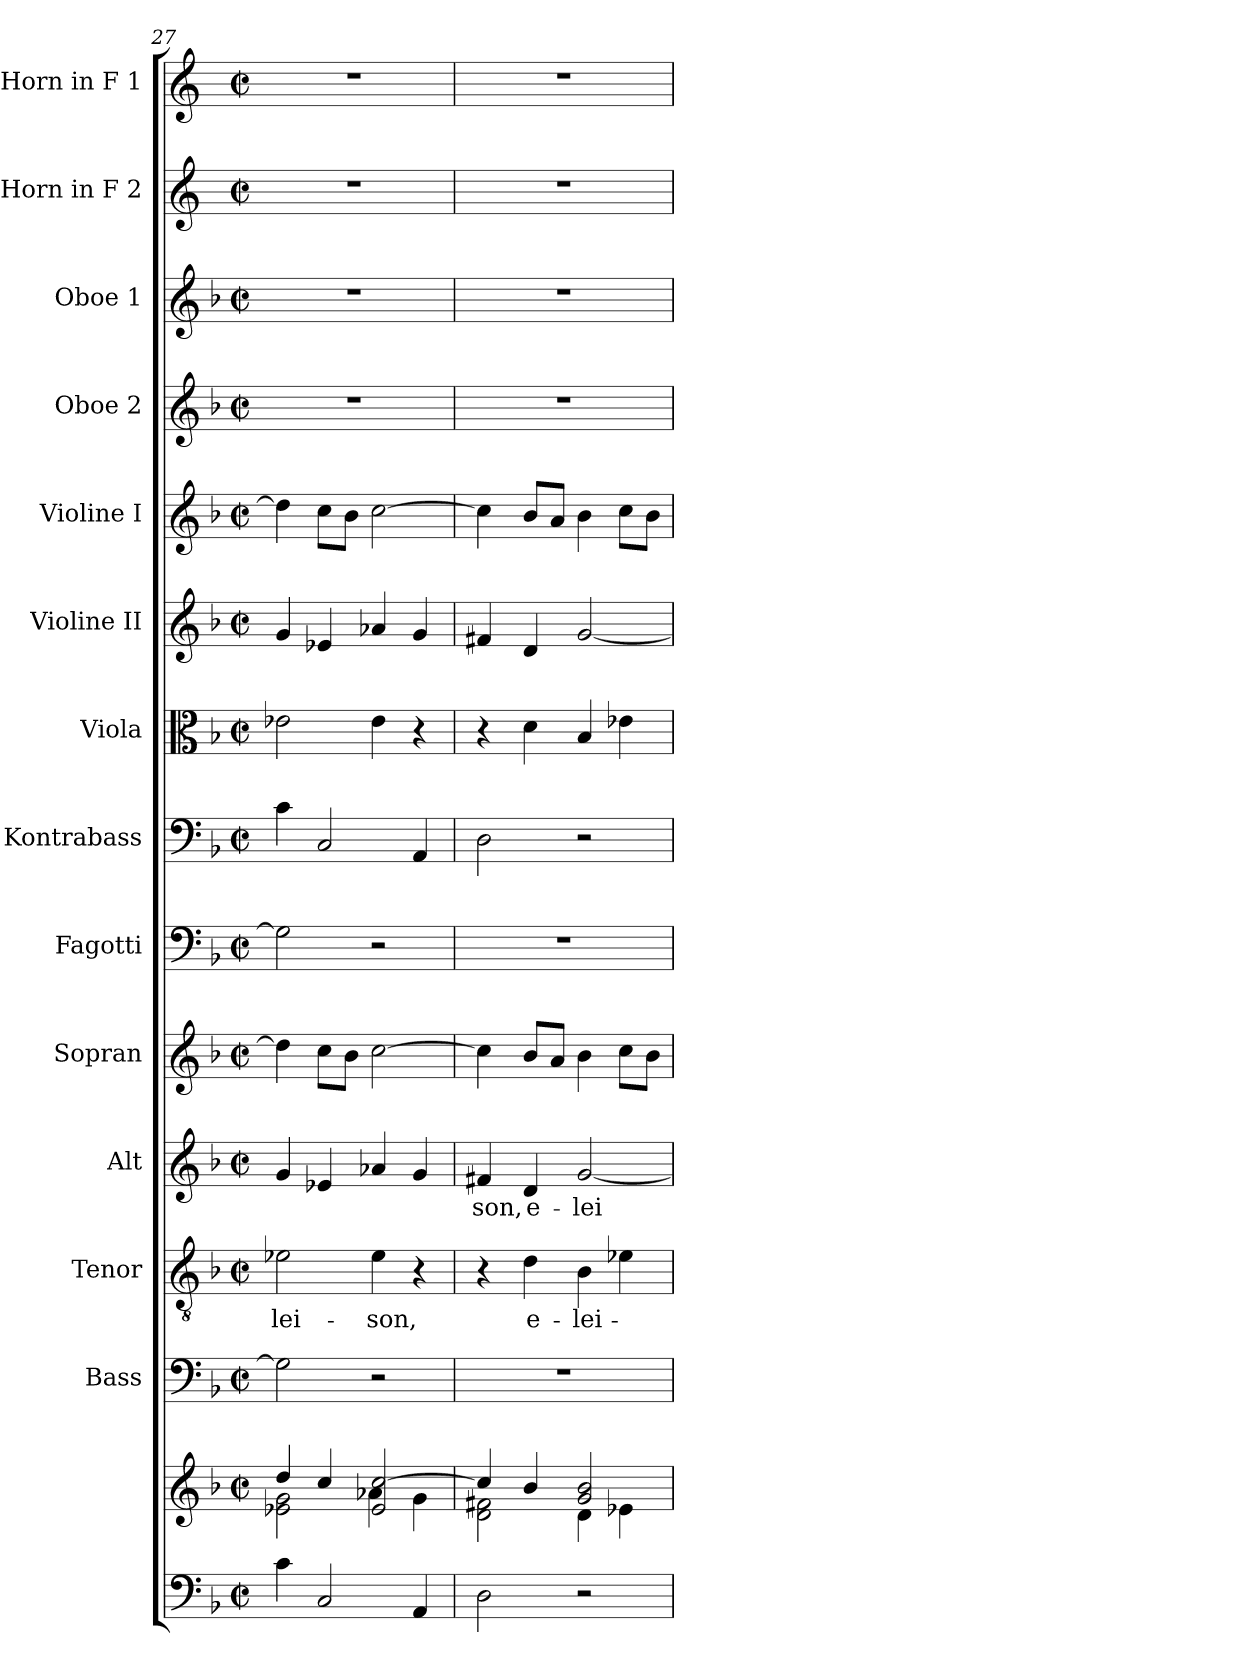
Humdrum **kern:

**kern	**kern	**kern	**kern	**text	**kern	**text	**kern	**kern	**kern	**kern	**kern	**kern	**kern	**kern	**kern	**kern
*part14	*part14	*part13	*part12	*part12	*part11	*part11	*part10	*part9	*part8	*part7	*part6	*part5	*part4	*part3	*part2	*part1
*staff15	*staff14	*staff13	*staff12	*staff12	*staff11	*staff11	*staff10	*staff9	*staff8	*staff7	*staff6	*staff5	*staff4	*staff3	*staff2	*staff1
*	*	*I"Bass	*I"Tenor	*	*I"Alt	*	*I"Sopran	*I"Fagotti	*I"Kontrabass	*I"Viola	*I"Violine II	*I"Violine I	*I"Oboe 2	*I"Oboe 1	*I"Horn in F 2	*I"Horn in F 1
*	*	*I'B.	*I'T.	*	*I'A.	*	*I'S.	*I'Fg.	*I'Kb.	*I'Vla.	*I'Vl. II	*I'Vl. I	*I'Ob. 2	*I'Ob. 1	*	*
*clefF4	*clefG2	*clefF4	*clefGv2	*	*clefG2	*	*clefG2	*clefF4	*clefF4	*clefC3	*clefG2	*clefG2	*clefG2	*clefG2	*clefG2	*clefG2
*	*	*	*	*	*	*	*	*	*ITrd7c12	*	*	*	*	*	*ITrd4c7	*ITrd4c7
*k[b-]	*k[b-]	*k[b-]	*k[b-]	*	*k[b-]	*	*k[b-]	*k[b-]	*k[b-]	*k[b-]	*k[b-]	*k[b-]	*k[b-]	*k[b-]	*k[b-]	*k[b-]
*F:	*F:	*F:	*F:	*	*F:	*	*F:	*F:	*F:	*F:	*F:	*F:	*F:	*F:	*F:	*F:
*M2/2	*M2/2	*M2/2	*M2/2	*	*M2/2	*	*M2/2	*M2/2	*M2/2	*M2/2	*M2/2	*M2/2	*M2/2	*M2/2	*M2/2	*M2/2
*met(c|)	*met(c|)	*met(c|)	*met(c|)	*	*met(c|)	*	*met(c|)	*met(c|)	*met(c|)	*met(c|)	*met(c|)	*met(c|)	*met(c|)	*met(c|)	*met(c|)	*met(c|)
=27	=27	=27	=27	=27	=27	=27	=27	=27	=27	=27	=27	=27	=27	=27	=27	=27
*	*^	*	*	*	*	*	*	*	*	*	*	*	*	*	*	*
!	!	!	!	!	!LO:LY:b	!	!	!	!	!	!	!	!	!	!	!	!
4c\	4dd/	2e-X\ 2g\	2G\]	2e-X\	-lei-	4g/	.	4dd\]	2G\]	4C\	2e-X\	4g/	4dd\]	1r	1r	1r	1r
2C/	4cc/	.	.	.	.	4e-X/	.	8cc\L	.	2CC/	.	4e-X/	8cc\L	.	.	.	.
.	.	.	.	.	.	.	.	8b-\J	.	.	.	.	8b-\J	.	.	.	.
!	!	!	!	!	!LO:LY:b	!	!	!	!	!	!	!	!	!	!	!	!
.	2e-/ [>2cc/	4a-X\	2r	4e-\	-son,	4a-X/	.	[2cc\	2r	.	4e-\	4a-X/	[2cc\	.	.	.	.
4AA/	.	4g\	.	4r	.	4g/	.	.	.	4AAA/	4r	4g/	.	.	.	.	.
!!LO:PB:g=z
=28	=28	=28	=28	=28	=28	=28	=28	=28	=28	=28	=28	=28	=28	=28	=28	=28	=28
!	!	!	!	!	!	!	!LO:LY:b	!	!	!	!	!	!	!	!	!	!
2D\	4cc/]	2d\ 2f#X\	1r	4r	.	4f#X/	-son,	4cc\]	1r	2DD\	4r	4f#X/	4cc\]	1r	1r	1r	1r
!	!	!	!	!	!LO:LY:b	!	!LO:LY:b	!	!	!	!	!	!	!	!	!	!
.	4b-/	.	.	4d\	e-	4d/	e-	8b-/L	.	.	4d\	4d/	8b-/L	.	.	.	.
.	.	.	.	.	.	.	.	8a/J	.	.	.	.	8a/J	.	.	.	.
!	!	!	!	!	!LO:LY:b	!	!LO:LY:b	!	!	!	!	!	!	!	!	!	!
2r	2g/ 2b-/	4d\	.	4B-\	-lei-	[2g/	-lei-	4b-\	.	2r	4B-/	[2g/	4b-\	.	.	.	.
.	.	4e-X\	.	4e-X\	.	.	.	8cc\L	.	.	4e-X\	.	8cc\L	.	.	.	.
.	.	.	.	.	.	.	.	8b-\J	.	.	.	.	8b-\J	.	.	.	.
*	*v	*v	*	*	*	*	*	*	*	*	*	*	*	*	*	*	*
=	=	=	=	=	=	=	=	=	=	=	=	=	=	=	=	=
*-	*-	*-	*-	*-	*-	*-	*-	*-	*-	*-	*-	*-	*-	*-	*-	*-
